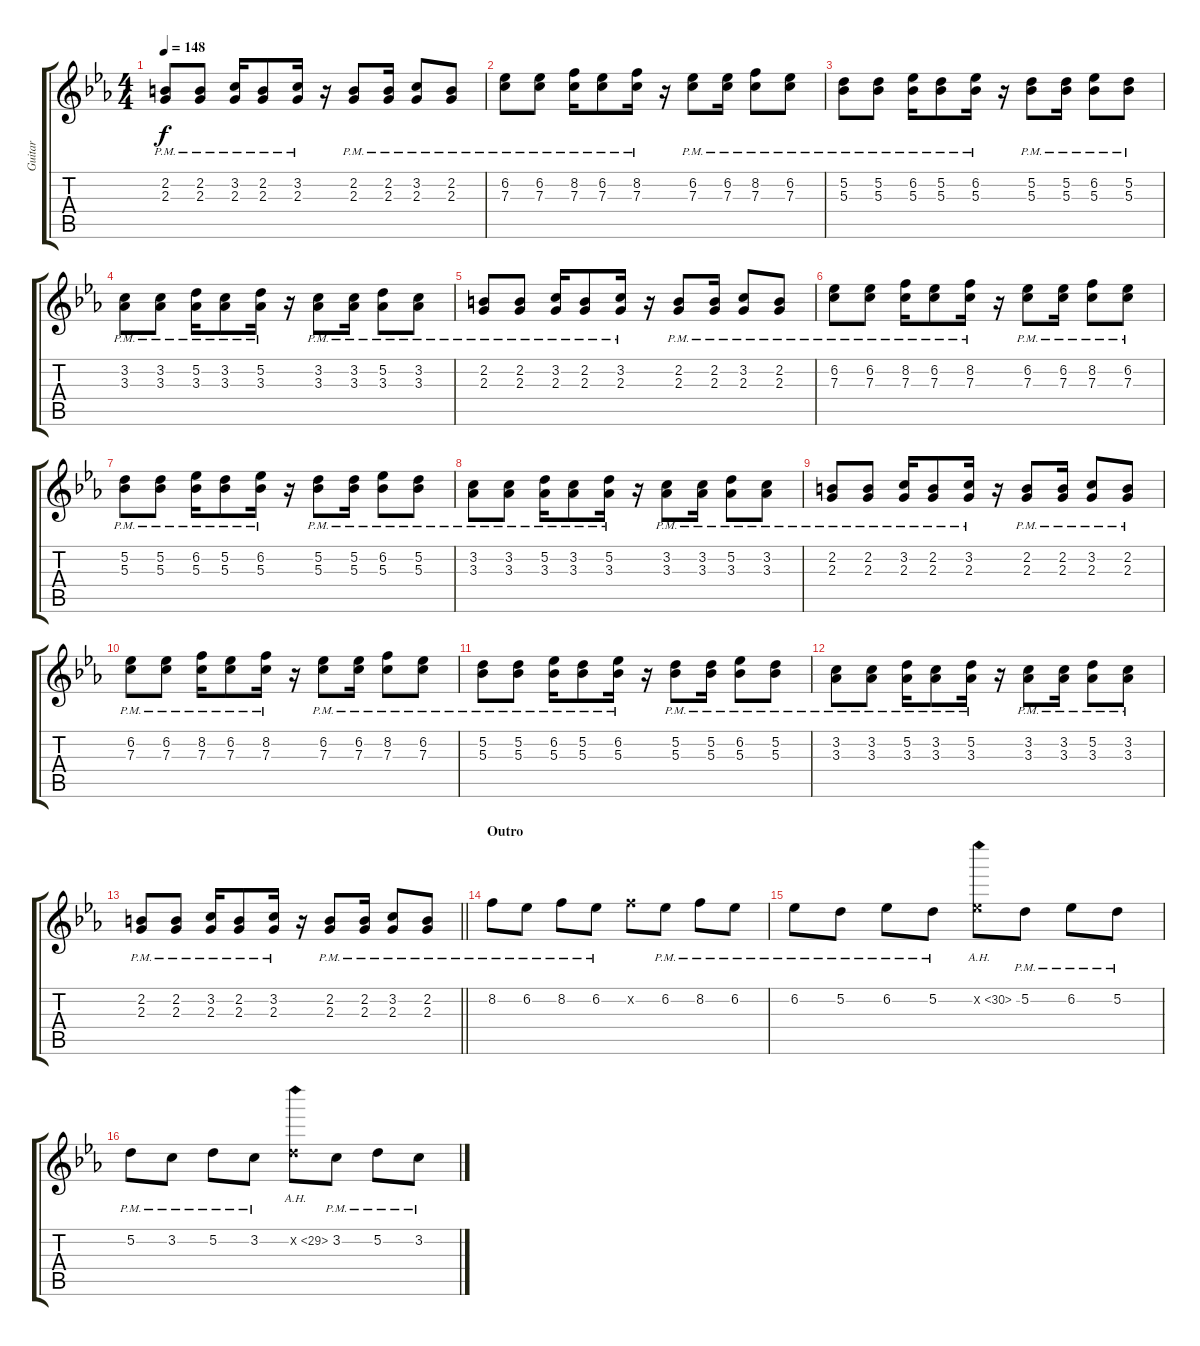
\track ("Guitar" "Guitar") {instrument distortionguitar}
\staff {score tabs}
\tuning (D4 A3 F3 C3 G2 C2) {hide}
\ts (4 4)
\tempo 148
\clef g2
\ks cminor
(2.2{pm} 2.3{pm}).8{dy f} (2.2{pm} 2.3{pm}).8 (3.2{pm} 2.3{pm}).16 (2.2{pm} 2.3{pm}).8 (3.2{pm} 2.3{pm}).16 r.16 (2.2{pm} 2.3{pm}).8 (2.2{pm} 2.3{pm}).16 (3.2{pm} 2.3{pm}).8 (2.2{pm} 2.3{pm}).8 |
(6.2{pm} 7.3{pm}).8 (6.2{pm} 7.3{pm}).8 (8.2{pm} 7.3{pm}).16 (6.2{pm} 7.3{pm}).8 (8.2{pm} 7.3{pm}).16 r.16 (6.2{pm} 7.3{pm}).8 (6.2{pm} 7.3{pm}).16 (8.2{pm} 7.3{pm}).8 (6.2{pm} 7.3{pm}).8 |
(5.2{pm} 5.3{pm}).8 (5.2{pm} 5.3{pm}).8 (6.2{pm} 5.3{pm}).16 (5.2{pm} 5.3{pm}).8 (6.2{pm} 5.3{pm}).16 r.16 (5.2{pm} 5.3{pm}).8 (5.2{pm} 5.3{pm}).16 (6.2{pm} 5.3{pm}).8 (5.2{pm} 5.3{pm}).8 |
(3.2{pm} 3.3{pm}).8 (3.2{pm} 3.3{pm}).8 (5.2{pm} 3.3{pm}).16 (3.2{pm} 3.3{pm}).8 (5.2{pm} 3.3{pm}).16 r.16 (3.2{pm} 3.3{pm}).8 (3.2{pm} 3.3{pm}).16 (5.2{pm} 3.3{pm}).8 (3.2{pm} 3.3{pm}).8 |
(2.2{pm} 2.3{pm}).8 (2.2{pm} 2.3{pm}).8 (3.2{pm} 2.3{pm}).16 (2.2{pm} 2.3{pm}).8 (3.2{pm} 2.3{pm}).16 r.16 (2.2{pm} 2.3{pm}).8 (2.2{pm} 2.3{pm}).16 (3.2{pm} 2.3{pm}).8 (2.2{pm} 2.3{pm}).8 |
(6.2{pm} 7.3{pm}).8 (6.2{pm} 7.3{pm}).8 (8.2{pm} 7.3{pm}).16 (6.2{pm} 7.3{pm}).8 (8.2{pm} 7.3{pm}).16 r.16 (6.2{pm} 7.3{pm}).8 (6.2{pm} 7.3{pm}).16 (8.2{pm} 7.3{pm}).8 (6.2{pm} 7.3{pm}).8 |
(5.2{pm} 5.3{pm}).8 (5.2{pm} 5.3{pm}).8 (6.2{pm} 5.3{pm}).16 (5.2{pm} 5.3{pm}).8 (6.2{pm} 5.3{pm}).16 r.16 (5.2{pm} 5.3{pm}).8 (5.2{pm} 5.3{pm}).16 (6.2{pm} 5.3{pm}).8 (5.2{pm} 5.3{pm}).8 |
(3.2{pm} 3.3{pm}).8 (3.2{pm} 3.3{pm}).8 (5.2{pm} 3.3{pm}).16 (3.2{pm} 3.3{pm}).8 (5.2{pm} 3.3{pm}).16 r.16 (3.2{pm} 3.3{pm}).8 (3.2{pm} 3.3{pm}).16 (5.2{pm} 3.3{pm}).8 (3.2{pm} 3.3{pm}).8 |
(2.2{pm} 2.3{pm}).8 (2.2{pm} 2.3{pm}).8 (3.2{pm} 2.3{pm}).16 (2.2{pm} 2.3{pm}).8 (3.2{pm} 2.3{pm}).16 r.16 (2.2{pm} 2.3{pm}).8 (2.2{pm} 2.3{pm}).16 (3.2{pm} 2.3{pm}).8 (2.2{pm} 2.3{pm}).8 |
(6.2{pm} 7.3{pm}).8 (6.2{pm} 7.3{pm}).8 (8.2{pm} 7.3{pm}).16 (6.2{pm} 7.3{pm}).8 (8.2{pm} 7.3{pm}).16 r.16 (6.2{pm} 7.3{pm}).8 (6.2{pm} 7.3{pm}).16 (8.2{pm} 7.3{pm}).8 (6.2{pm} 7.3{pm}).8 |
(5.2{pm} 5.3{pm}).8 (5.2{pm} 5.3{pm}).8 (6.2{pm} 5.3{pm}).16 (5.2{pm} 5.3{pm}).8 (6.2{pm} 5.3{pm}).16 r.16 (5.2{pm} 5.3{pm}).8 (5.2{pm} 5.3{pm}).16 (6.2{pm} 5.3{pm}).8 (5.2{pm} 5.3{pm}).8 |
(3.2{pm} 3.3{pm}).8 (3.2{pm} 3.3{pm}).8 (5.2{pm} 3.3{pm}).16 (3.2{pm} 3.3{pm}).8 (5.2{pm} 3.3{pm}).16 r.16 (3.2{pm} 3.3{pm}).8 (3.2{pm} 3.3{pm}).16 (5.2{pm} 3.3{pm}).8 (3.2{pm} 3.3{pm}).8 |
\barLineRight lightlight
(2.2{pm} 2.3{pm}).8 (2.2{pm} 2.3{pm}).8 (3.2{pm} 2.3{pm}).16 (2.2{pm} 2.3{pm}).8 (3.2{pm} 2.3{pm}).16 r.16 (2.2{pm} 2.3{pm}).8 (2.2{pm} 2.3{pm}).16 (3.2{pm} 2.3{pm}).8 (2.2{pm} 2.3{pm}).8 |
\section ("" "Outro")
8.2{pm}.8 6.2{pm}.8 8.2{pm}.8 6.2{pm}.8 8.2{x}.8 6.2{pm}.8 8.2{pm}.8 6.2{pm}.8 |
6.2{pm}.8 5.2{pm}.8 6.2{pm}.8 5.2{pm}.8 6.2{ah 24 x}.8 5.2{pm}.8 6.2{pm}.8 5.2{pm}.8 |
5.2{pm}.8 3.2{pm}.8 5.2{pm}.8 3.2{pm}.8 5.2{ah 24 x}.8 3.2{pm}.8 5.2{pm}.8 3.2{pm}.8
